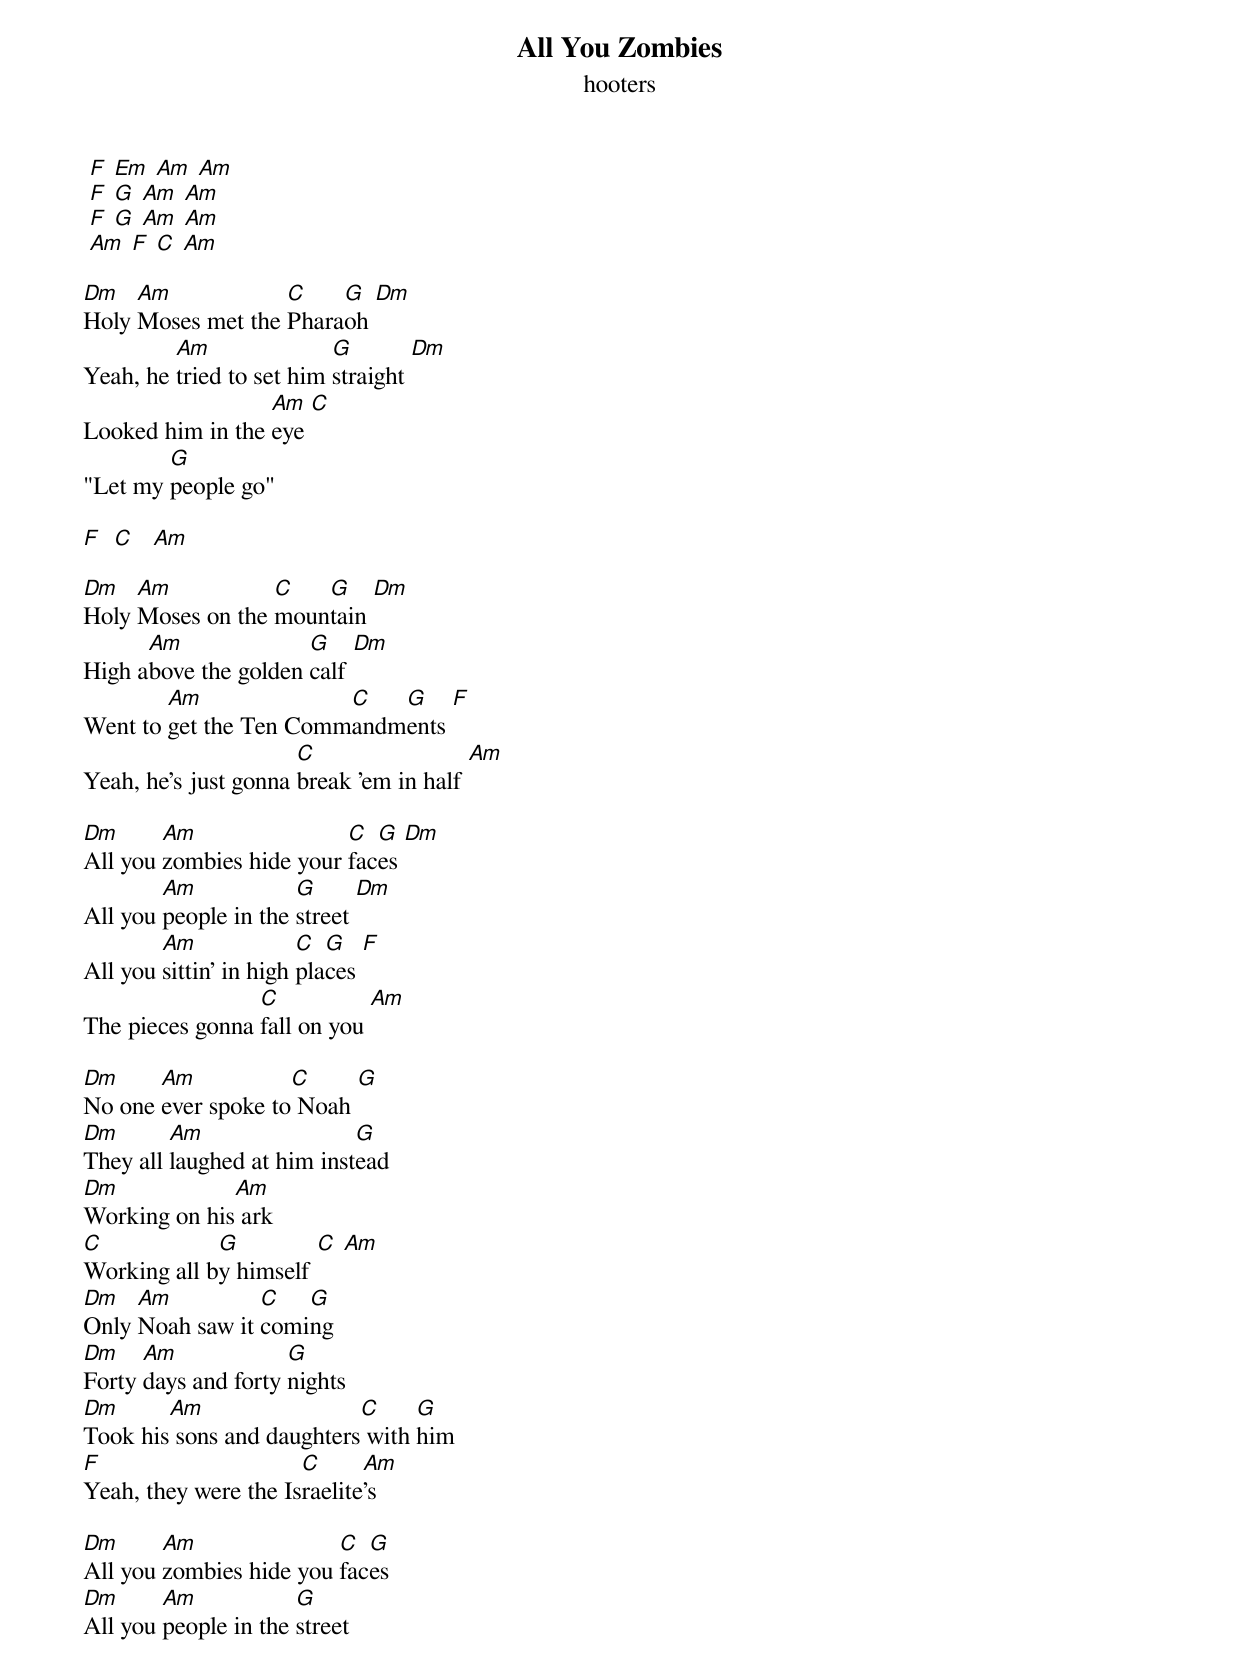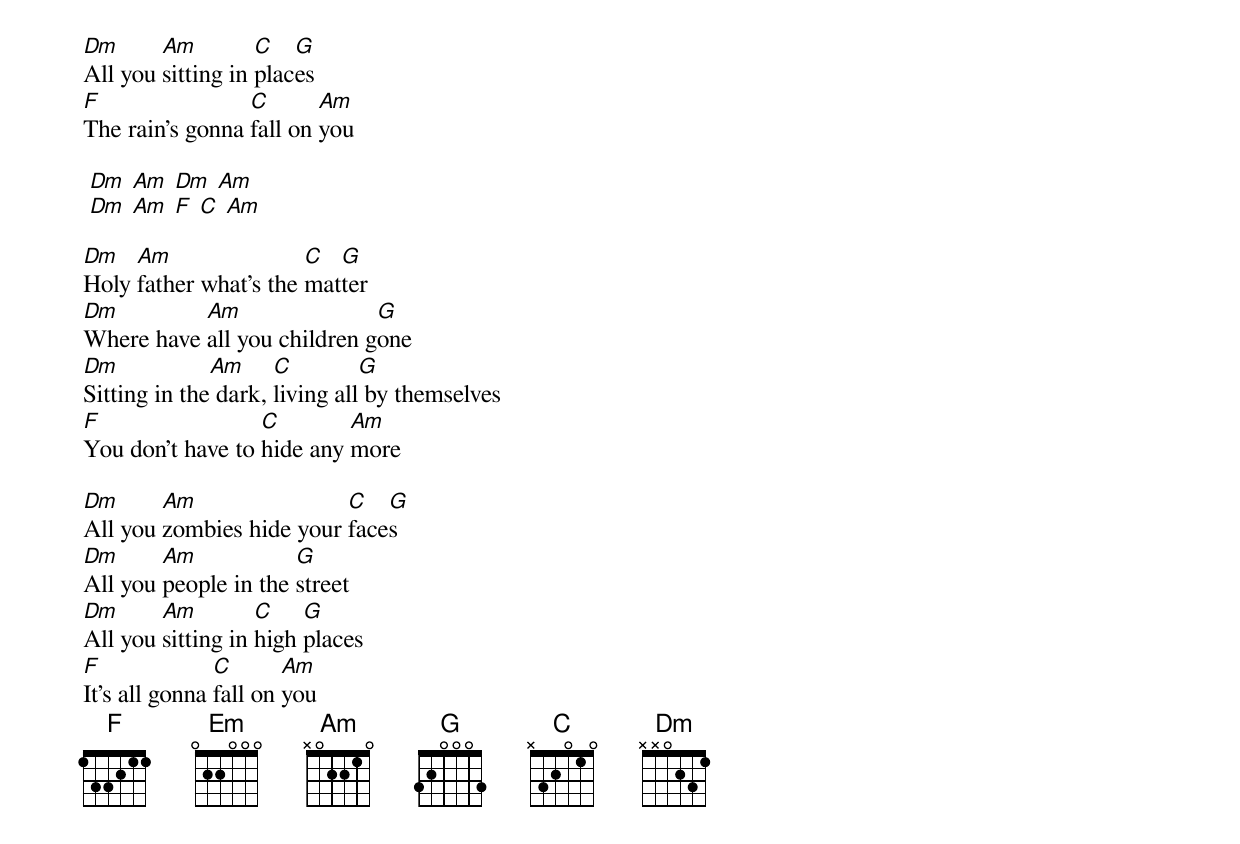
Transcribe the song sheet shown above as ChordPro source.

{title: All You Zombies}
{subtitle: hooters}
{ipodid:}

 [F] [Em] [Am] [Am]
 [F] [G] [Am] [Am]
 [F] [G] [Am] [Am]
 [Am] [F] [C] [Am]

[Dm]Holy [Am]Moses met the [C]Phara[G]oh [Dm]
Yeah, he [Am]tried to set him [G]straight [Dm]
Looked him in the [Am]eye [C]
"Let my [G]people go"

[F]  [C]   [Am]

[Dm]Holy [Am]Moses on the [C]moun[G]tain [Dm]
High a[Am]bove the golden [G]calf [Dm]
Went to [Am]get the Ten Comm[C]andm[G]ents [F]
Yeah, he's just gonna [C]break 'em in half [Am]

[Dm]All you [Am]zombies hide your [C]fac[G]es [Dm]
All you [Am]people in the [G]street [Dm]
All you [Am]sittin' in high [C]pla[G]ces [F]
The pieces gonna [C]fall on you [Am]

[Dm]No one [Am]ever spoke to[C] Noah [G]
[Dm]They all [Am]laughed at him inst[G]ead
[Dm]Working on his[Am] ark
[C]Working all b[G]y himself [C] [Am]
[Dm]Only [Am]Noah saw it [C]comi[G]ng
[Dm]Forty [Am]days and forty [G]nights
[Dm]Took his[Am] sons and daughters[C] with [G]him
[F]Yeah, they were the Is[C]raelite[Am]'s

[Dm]All you [Am]zombies hide you [C]fac[G]es
[Dm]All you [Am]people in the [G]street
[Dm]All you [Am]sitting in [C]plac[G]es
[F]The rain's gonna [C]fall on [Am]you

 [Dm] [Am] [Dm] [Am]
 [Dm] [Am] [F] [C] [Am]

[Dm]Holy [Am]father what's the [C]mat[G]ter
[Dm]Where have [Am]all you children g[G]one
[Dm]Sitting in the[Am] dark, [C]living all[G] by themselves
[F]You don't have to [C]hide any [Am]more

[Dm]All you [Am]zombies hide your [C]face[G]s
[Dm]All you [Am]people in the [G]street
[Dm]All you [Am]sitting in [C]high [G]places
[F]It's all gonna [C]fall on [Am]you
